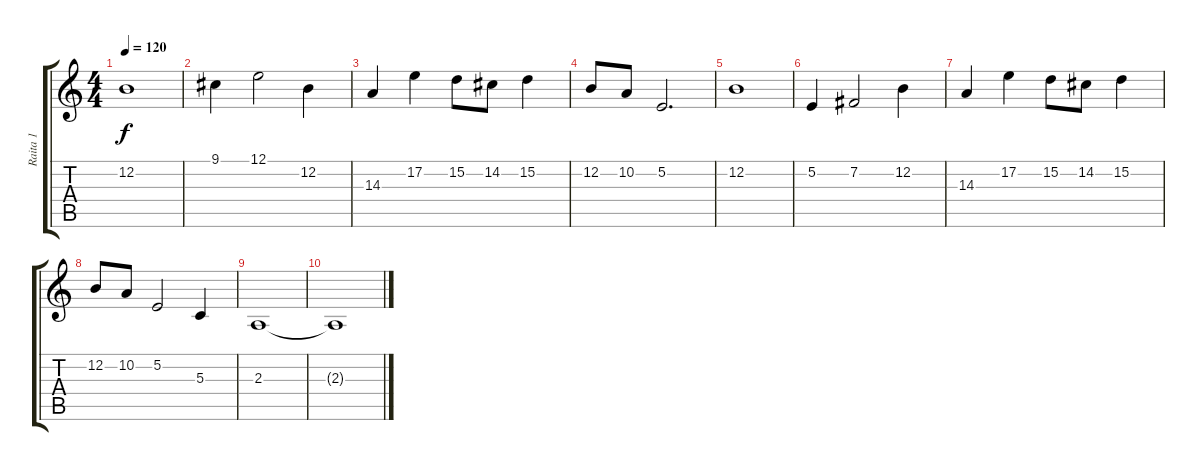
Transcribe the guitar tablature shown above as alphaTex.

\track ("Raita 1" "Raita 1") {instrument acousticgrandpiano}
\staff {score tabs}
\tuning (E4 B3 G3 D3 A2 E2) {hide}
\ts (4 4)
\tempo 120
\clef g2
\ks c
12.2.1{dy f} |
9.1.4 12.1.2 12.2.4 |
14.3.4 17.2.4 15.2.8 14.2.8 15.2.4 |
12.2.8 10.2.8 5.2.2{d} |
12.2.1 |
5.2.4 7.2.2 12.2.4 |
14.3.4 17.2.4 15.2.8 14.2.8 15.2.4 |
12.2.8 10.2.8 5.2.2 5.3.4 |
2.3.1 |
2.3{t}.1
